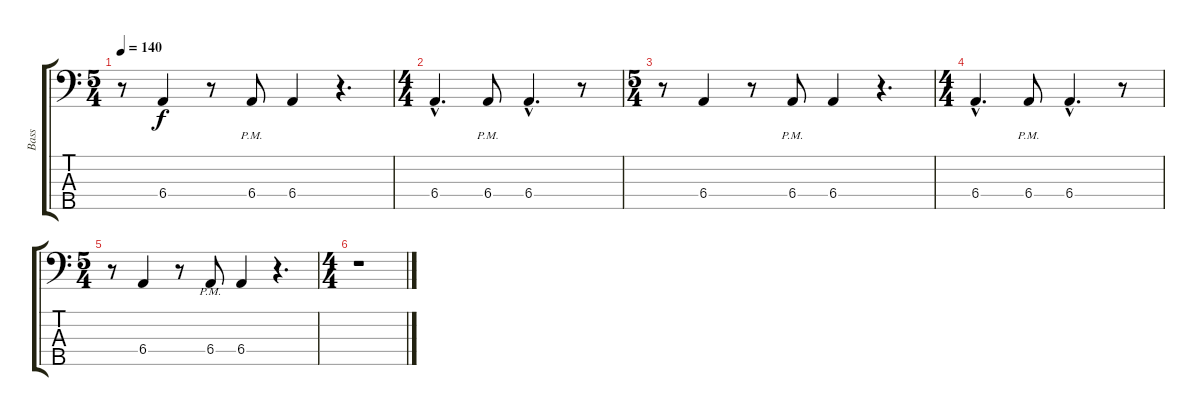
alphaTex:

\track ("Bass" "Bass") {instrument electricbassfinger}
\staff {score tabs}
\tuning (Gb2 Db2 Ab1 Eb1 Bb0) {hide}
\ts (5 4)
\tempo 140
\clef f4
\ks c
r.8{dy f} 6.4.4 r.8 6.4{pm}.8 6.4.4 r.4{d} |
\ts (4 4)
6.4{hac}.4{d} 6.4{pm}.8 6.4{hac}.4{d} r.8 |
\ts (5 4)
r.8 6.4.4 r.8 6.4{pm}.8 6.4.4 r.4{d} |
\ts (4 4)
6.4{hac}.4{d} 6.4{pm}.8 6.4{hac}.4{d} r.8 |
\ts (5 4)
r.8 6.4.4 r.8 6.4{pm}.8 6.4.4 r.4{d} |
\ts (4 4)
r.1
